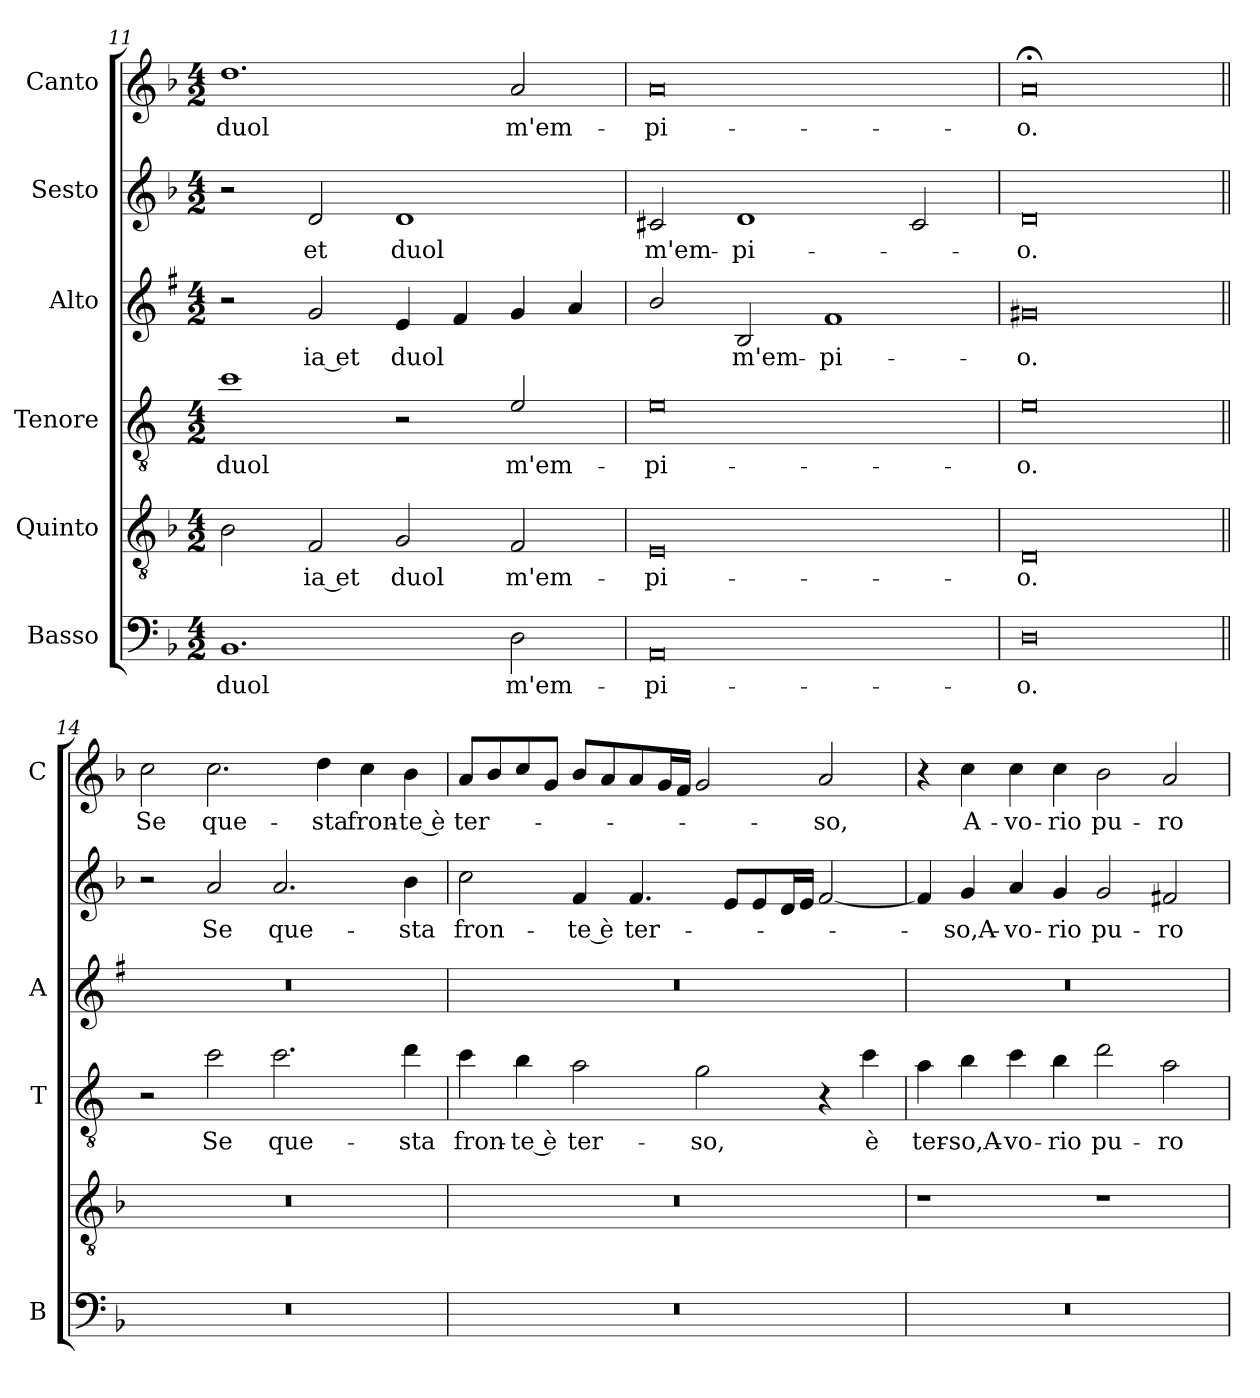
**kern	**text	**kern	**text	**kern	**text	**kern	**text	**kern	**text	**kern	**text
*part6	*part6	*part5	*part5	*part4	*part4	*part3	*part3	*part2	*part2	*part1	*part1
*staff6	*staff6	*staff5	*staff5	*staff4	*staff4	*staff3	*staff3	*staff2	*staff2	*staff1	*staff1
*I"Basso	*	*I"Quinto	*	*I"Tenore	*	*I"Alto	*	*I"Sesto	*	*I"Canto	*
*I'B	*	*	*	*I'T	*	*I'A	*	*	*	*I'C	*
*clefF4	*	*clefGv2	*	*clefGv2	*	*clefG2	*	*clefG2	*	*clefG2	*
*	*	*	*	*ITrd4c7	*	*ITrd1c2	*	*	*	*	*
*k[b-]	*	*k[b-]	*	*k[b-]	*	*k[b-]	*	*k[b-]	*	*k[b-]	*
*F:	*	*F:	*	*F:	*	*F:	*	*F:	*	*F:	*
*M4/2	*	*M4/2	*	*M4/2	*	*M4/2	*	*M4/2	*	*M4/2	*
=11	=11	=11	=11	=11	=11	=11	=11	=11	=11	=11	=11
!	!LO:LY:b	!	!	!	!LO:LY:b	!	!	!	!	!	!LO:LY:b
1.BB-	duol	2B-\	.	1f	duol	2r	.	2r	.	1.dd	duol
!	!	!	!LO:LY:b	!	!	!	!LO:LY:b	!	!LO:LY:b	!	!
.	.	2F/	-ia et	.	.	2f/	ia et	2d/	et	.	.
!	!	!	!LO:LY:b	!	!	!	!LO:LY:b	!	!LO:LY:b	!	!
.	.	2G/	duol	2r	.	4d/	duol	1d	duol	.	.
.	.	.	.	.	.	4e/	.	.	.	.	.
!	!LO:LY:b	!	!LO:LY:b	!	!LO:LY:b	!	!	!	!	!	!LO:LY:b
2D\	m'em-	2F/	m'em-	2A/	m'em-	4f/	.	.	.	2a/	m'em-
.	.	.	.	.	.	4g/	.	.	.	.	.
=12	=12	=12	=12	=12	=12	=12	=12	=12	=12	=12	=12
!	!LO:LY:b	!	!LO:LY:b	!	!LO:LY:b	!	!	!	!LO:LY:b	!	!LO:LY:b
0AA	-pi-	0E	-pi-	0A	-pi-	2a/	.	2c#X/	m'em-	0a	-pi-
!	!	!	!	!	!	!	!LO:LY:b	!	!LO:LY:b	!	!
.	.	.	.	.	.	2A/	m'em-	1d	-pi-	.	.
!	!	!	!	!	!	!	!LO:LY:b	!	!	!	!
.	.	.	.	.	.	1e	-pi-	.	.	.	.
.	.	.	.	.	.	.	.	2c#/	.	.	.
=13	=13	=13	=13	=13	=13	=13	=13	=13	=13	=13	=13
!	!LO:LY:b	!	!LO:LY:b	!	!LO:LY:b	!	!LO:LY:b	!	!LO:LY:b	!	!LO:LY:b
0D	-o.	0D	-o.	0A	-o.	0f#X	-o.	0d	-o.	0a;<	-o.
!!LO:LB:g=z
=14||	=14||	=14||	=14||	=14||	=14||	=14||	=14||	=14||	=14||	=14||	=14||
!	!	!	!	!	!	!	!	!	!	!	!LO:LY:b
0r	.	0r	.	2r	.	0r	.	2r	.	2cc\	Se
!	!	!	!	!	!LO:LY:b	!	!	!	!LO:LY:b	!	!LO:LY:b
.	.	.	.	2f\	Se	.	.	2a/	Se	2.cc\	que-
!	!	!	!	!	!LO:LY:b	!	!	!	!LO:LY:b	!	!
.	.	.	.	2.f\	que-	.	.	2.a/	que-	.	.
!	!	!	!	!	!	!	!	!	!	!	!LO:LY:b
.	.	.	.	.	.	.	.	.	.	4dd\	-sta
!	!	!	!	!	!	!	!	!	!	!	!LO:LY:b
.	.	.	.	.	.	.	.	.	.	4cc\	fron-
!	!	!	!	!	!LO:LY:b	!	!	!	!LO:LY:b	!	!LO:LY:b
.	.	.	.	4g\	-sta	.	.	4b-\	-sta	4b-\	-te è
=15	=15	=15	=15	=15	=15	=15	=15	=15	=15	=15	=15
!	!	!	!	!	!LO:LY:b	!	!	!	!LO:LY:b	!	!LO:LY:b
0r	.	0r	.	4f\	fron-	0r	.	2cc\	fron-	8a/L	ter-
.	.	.	.	.	.	.	.	.	.	8b-/	.
!	!	!	!	!	!LO:LY:b	!	!	!	!	!	!
.	.	.	.	4e\	-te è	.	.	.	.	8cc/	.
.	.	.	.	.	.	.	.	.	.	8g/J	.
!	!	!	!	!	!LO:LY:b	!	!	!	!LO:LY:b	!	!
.	.	.	.	2d\	ter-	.	.	4f/	-te è	8b-/L	.
.	.	.	.	.	.	.	.	.	.	8a/	.
!	!	!	!	!	!	!	!	!	!LO:LY:b	!	!
.	.	.	.	.	.	.	.	4.f/	ter-	8a/	.
.	.	.	.	.	.	.	.	.	.	16g/L	.
.	.	.	.	.	.	.	.	.	.	16f/JJ	.
!	!	!	!	!	!LO:LY:b	!	!	!	!	!	!
.	.	.	.	2c\	-so,	.	.	.	.	2g/	.
.	.	.	.	.	.	.	.	8e/L	.	.	.
.	.	.	.	.	.	.	.	8e/	.	.	.
.	.	.	.	.	.	.	.	16d/L	.	.	.
.	.	.	.	.	.	.	.	16e/JJ	.	.	.
!	!	!	!	!	!	!	!	!	!	!	!LO:LY:b
.	.	.	.	4r	.	.	.	[2f/	.	2a/	-so,
!	!	!	!	!	!LO:LY:b	!	!	!	!	!	!
.	.	.	.	4f\	è	.	.	.	.	.	.
=16	=16	=16	=16	=16	=16	=16	=16	=16	=16	=16	=16
!	!	!	!	!	!LO:LY:b	!	!	!	!	!	!
0r	.	1r	.	4d\	ter-	0r	.	4f/]	.	4r	.
!	!	!	!	!	!LO:LY:b	!	!	!	!LO:LY:b	!	!LO:LY:b
.	.	.	.	4e\	-so,A-	.	.	4g/	-so,A-	4cc\	A-
!	!	!	!	!	!LO:LY:b	!	!	!	!LO:LY:b	!	!LO:LY:b
.	.	.	.	4f\	-vo-	.	.	4a/	-vo-	4cc\	-vo-
!	!	!	!	!	!LO:LY:b	!	!	!	!LO:LY:b	!	!LO:LY:b
.	.	.	.	4e\	-rio	.	.	4g/	-rio	4cc\	-rio
!	!	!	!	!	!LO:LY:b	!	!	!	!LO:LY:b	!	!LO:LY:b
.	.	1r	.	2g\	pu-	.	.	2g/	pu-	2b-\	pu-
!	!	!	!	!	!LO:LY:b	!	!	!	!LO:LY:b	!	!LO:LY:b
.	.	.	.	2d\	-ro	.	.	2f#X/	-ro	2a/	-ro
=	=	=	=	=	=	=	=	=	=	=	=
*-	*-	*-	*-	*-	*-	*-	*-	*-	*-	*-	*-
